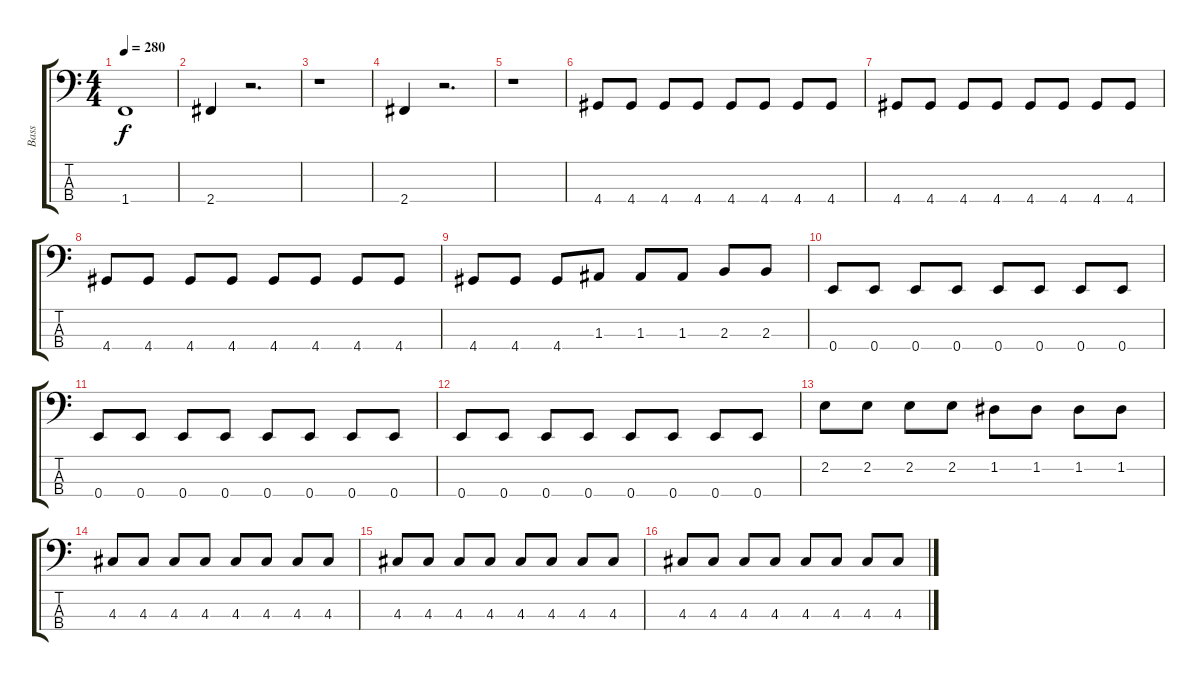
\track ("Bass" "Bass") {instrument electricbassfinger}
\staff {score tabs}
\tuning (G2 D2 A1 E1) {hide}
\ts (4 4)
\tempo 280
\clef f4
\ks c
1.4{t}.1{dy f} |
2.4.4 r.2{d} |
r.1 |
2.4.4 r.2{d} |
r.1 |
4.4.8 4.4.8 4.4.8 4.4.8 4.4.8 4.4.8 4.4.8 4.4.8 |
4.4.8 4.4.8 4.4.8 4.4.8 4.4.8 4.4.8 4.4.8 4.4.8 |
4.4.8 4.4.8 4.4.8 4.4.8 4.4.8 4.4.8 4.4.8 4.4.8 |
4.4.8 4.4.8 4.4.8 1.3.8 1.3.8 1.3.8 2.3.8 2.3.8 |
0.4.8 0.4.8 0.4.8 0.4.8 0.4.8 0.4.8 0.4.8 0.4.8 |
0.4.8 0.4.8 0.4.8 0.4.8 0.4.8 0.4.8 0.4.8 0.4.8 |
0.4.8 0.4.8 0.4.8 0.4.8 0.4.8 0.4.8 0.4.8 0.4.8 |
2.2.8 2.2.8 2.2.8 2.2.8 1.2.8 1.2.8 1.2.8 1.2.8 |
4.3.8 4.3.8 4.3.8 4.3.8 4.3.8 4.3.8 4.3.8 4.3.8 |
4.3.8 4.3.8 4.3.8 4.3.8 4.3.8 4.3.8 4.3.8 4.3.8 |
4.3.8 4.3.8 4.3.8 4.3.8 4.3.8 4.3.8 4.3.8 4.3.8
